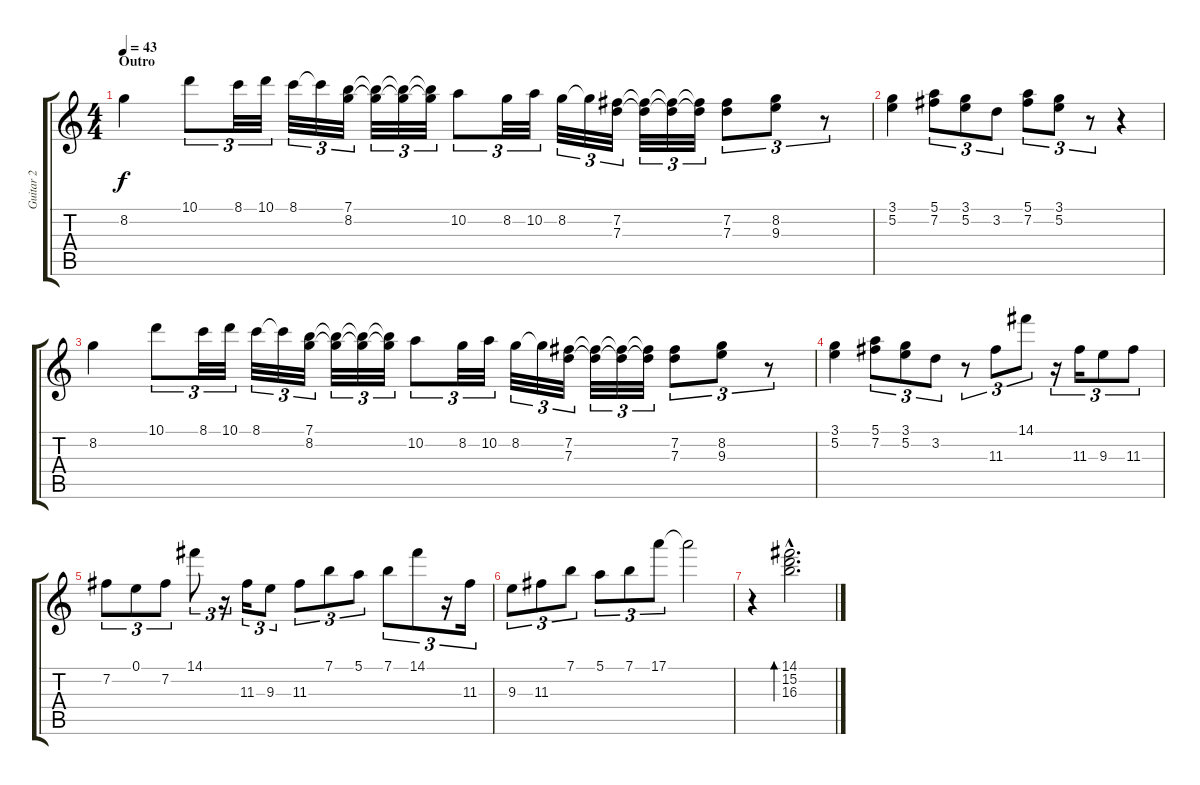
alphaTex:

\track ("Guitar 2" "Guitar 2") {instrument acousticguitarnylon}
\staff {score tabs}
\tuning (E4 B3 G3 D3 A2 E2) {hide}
\ts (4 4)
\section ("" "Outro")
\tempo 43
\clef g2
\ks c
8.2.4{dy f} 10.1.8{tu (3 2)} 8.1.32{tu (3 2)} 10.1.32{tu (3 2)} 8.1.32{tu (3 2)} 8.1{t}.32{tu (3 2)} (7.1 8.2).32{tu (3 2)} (7.1{t} 8.2{t}).32{tu (3 2)} (7.1{t} 8.2{t}).32{tu (3 2)} (7.1{t} 8.2{t}).32{tu (3 2)} 10.2.8{tu (3 2)} 8.2.32{tu (3 2)} 10.2.32{tu (3 2)} 8.2.32{tu (3 2)} 8.2{t}.32{tu (3 2)} (7.2 7.3).32{tu (3 2)} (7.2{t} 7.3{t}).32{tu (3 2)} (7.2{t} 7.3{t}).32{tu (3 2)} (7.2{t} 7.3{t}).32{tu (3 2)} (7.2 7.3).8{tu (3 2)} (8.2 9.3).8{tu (3 2)} r.8{tu (3 2)} |
(3.1 5.2).4 (5.1 7.2).8{tu (3 2)} (3.1 5.2).8{tu (3 2)} 3.2.8{tu (3 2)} (5.1 7.2).8{tu (3 2)} (3.1 5.2).8{tu (3 2)} r.8{tu (3 2)} r.4 |
8.2.4 10.1.8{tu (3 2)} 8.1.32{tu (3 2)} 10.1.32{tu (3 2)} 8.1.32{tu (3 2)} 8.1{t}.32{tu (3 2)} (7.1 8.2).32{tu (3 2)} (7.1{t} 8.2{t}).32{tu (3 2)} (7.1{t} 8.2{t}).32{tu (3 2)} (7.1{t} 8.2{t}).32{tu (3 2)} 10.2.8{tu (3 2)} 8.2.32{tu (3 2)} 10.2.32{tu (3 2)} 8.2.32{tu (3 2)} 8.2{t}.32{tu (3 2)} (7.2 7.3).32{tu (3 2)} (7.2{t} 7.3{t}).32{tu (3 2)} (7.2{t} 7.3{t}).32{tu (3 2)} (7.2{t} 7.3{t}).32{tu (3 2)} (7.2 7.3).8{tu (3 2)} (8.2 9.3).8{tu (3 2)} r.8{tu (3 2)} |
(3.1 5.2).4 (5.1 7.2).8{tu (3 2)} (3.1 5.2).8{tu (3 2)} 3.2.8{tu (3 2)} r.8{tu (3 2)} 11.3.8{tu (3 2)} 14.1.8{tu (3 2)} r.16{tu (3 2)} 11.3.16{tu (3 2)} 9.3.8{tu (3 2)} 11.3.8{tu (3 2)} |
7.2.8{tu (3 2)} 0.1.8{tu (3 2)} 7.2.8{tu (3 2)} 14.1.8{tu (3 2)} r.16{tu (3 2)} 11.3.16{tu (3 2)} 9.3.8{tu (3 2)} 11.3.8{tu (3 2)} 7.1.8{tu (3 2)} 5.1.8{tu (3 2)} 7.1.8{tu (3 2)} 14.1.8{tu (3 2)} r.16{tu (3 2)} 11.3.16{tu (3 2)} |
9.3.8{tu (3 2)} 11.3.8{tu (3 2)} 7.1.8{tu (3 2)} 5.1.8{tu (3 2)} 7.1.8{tu (3 2)} 17.1.8{tu (3 2)} 17.1{t}.2 |
r.4 (14.1{hac} 15.2{hac} 16.3{hac}).2{d bd 120}
